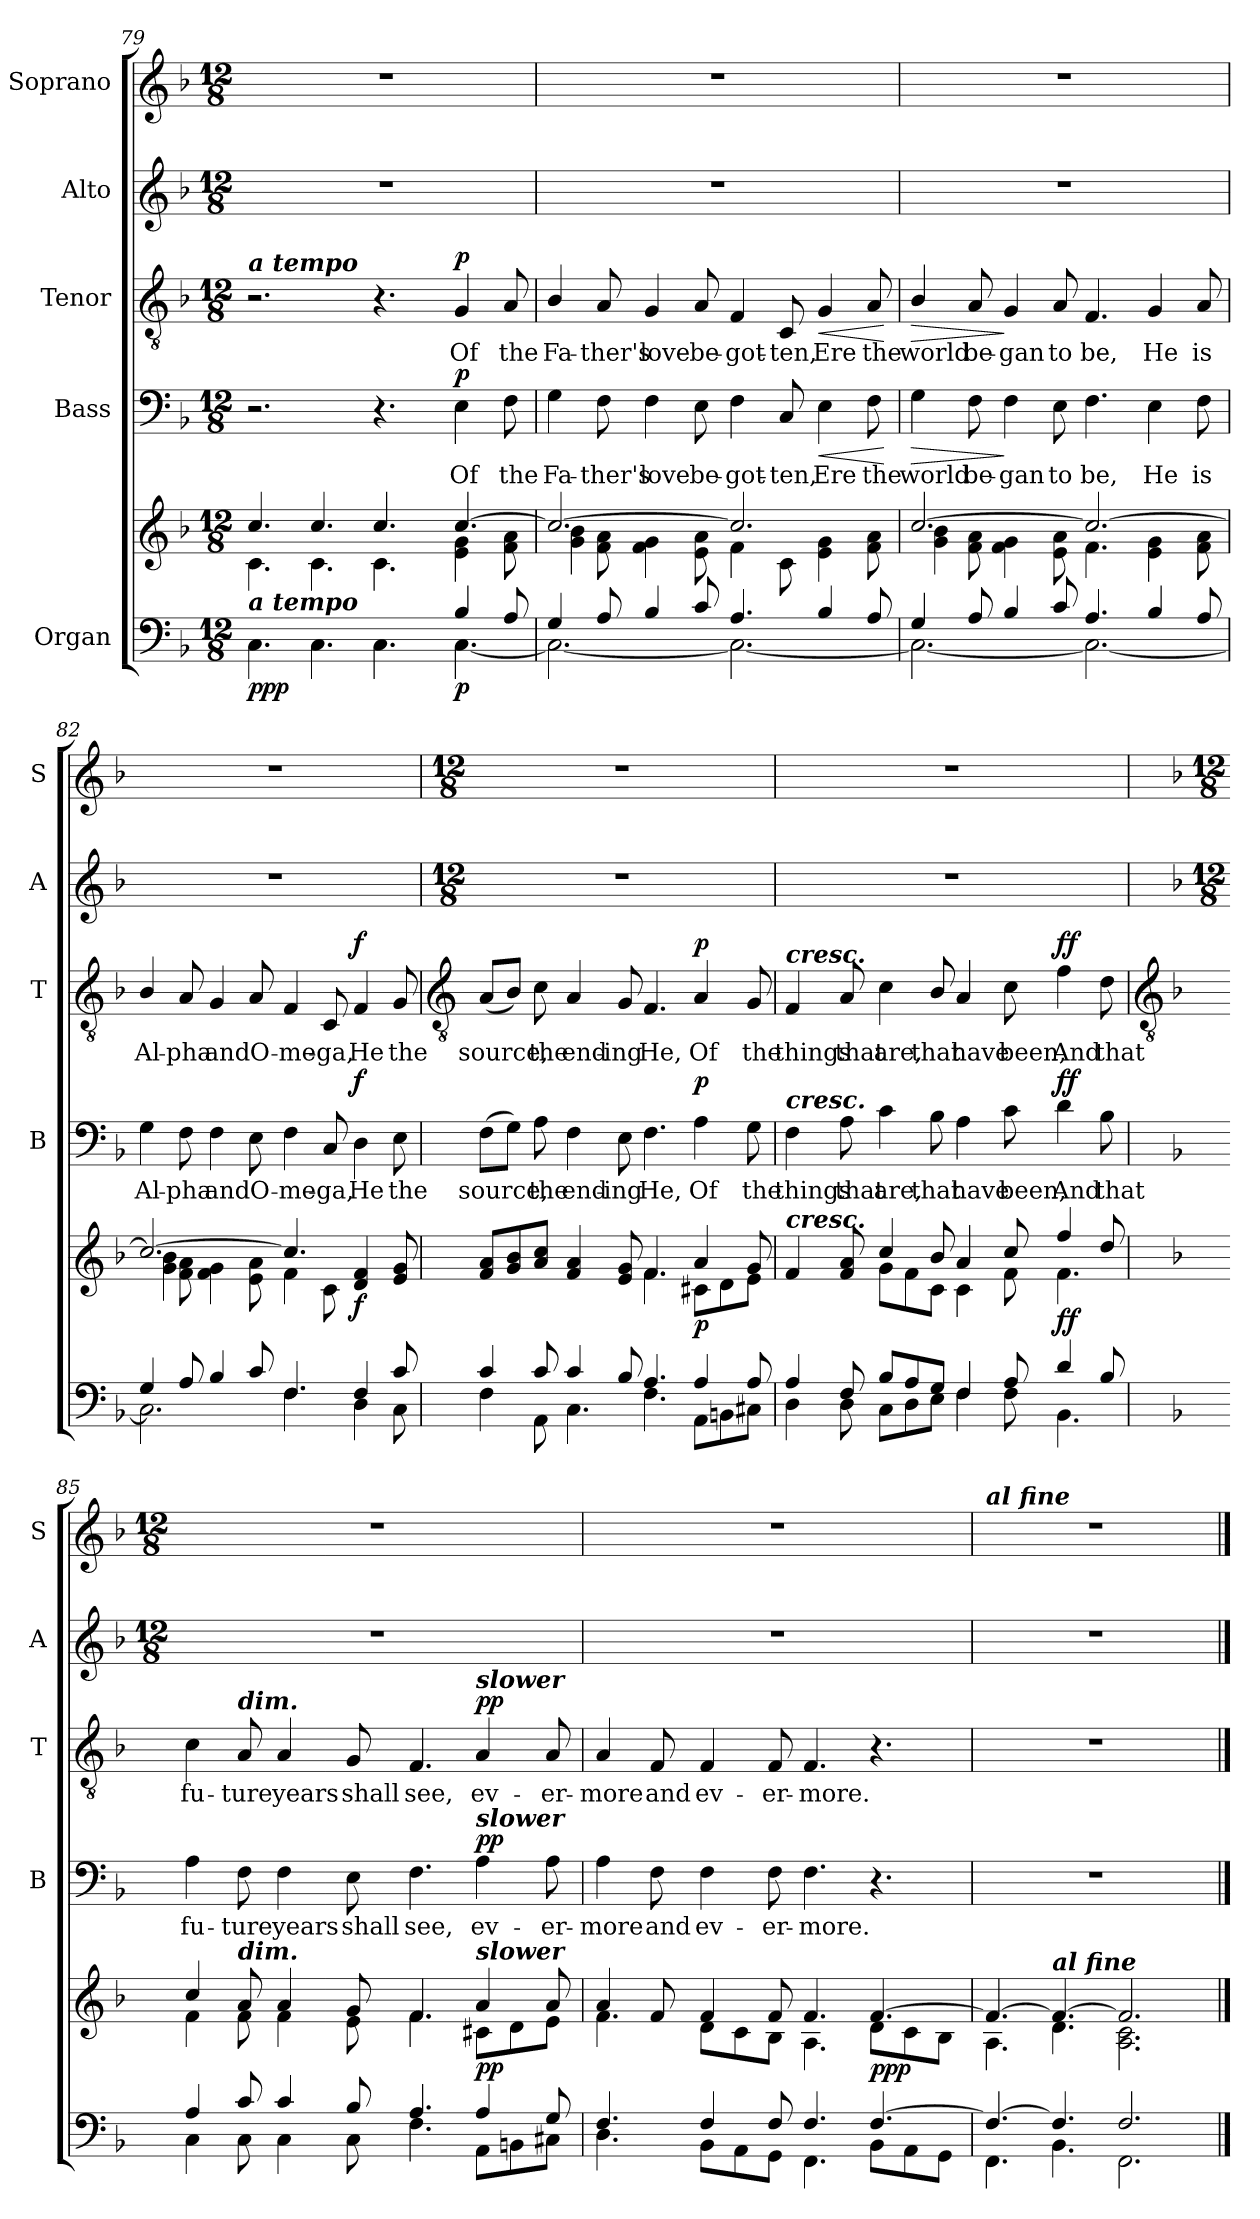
**kern	**kern	**dynam	**kern	**text	**dynam	**kern	**text	**dynam	**kern	**kern
*part5	*part5	*part5	*part4	*part4	*part4	*part3	*part3	*part3	*part2	*part1
*staff6	*staff5	*staff5/6	*staff4	*staff4	*staff4	*staff3	*staff3	*staff3	*staff2	*staff1
*I"Organ	*	*	*I"Bass	*	*	*I"Tenor	*	*	*I"Alto	*I"Soprano
*	*	*	*I'B	*	*	*I'T	*	*	*I'A	*I'S
!!LO:LB:g=z
*clefF4	*clefG2	*	*clefF4	*	*	*clefGv2	*	*	*clefG2	*clefG2
*k[b-]	*k[b-]	*	*k[b-]	*	*	*k[b-]	*	*	*k[b-]	*k[b-]
*F:	*F:	*	*F:	*	*	*F:	*	*	*F:	*F:
*M12/8	*M12/8	*	*M12/8	*	*	*M12/8	*	*	*M12/8	*M12/8
=79	=79	=79	=79	=79	=79	=79	=79	=79	=79	=79
*^	*^	*	*	*	*	*	*	*	*	*
!	!	!	!	!	!	!	!	!LO:TX:a:Bi:t=a tempo	!	!	!	!
!LO:TX:a:Bi:t=a tempo	!	!	!	!	!	!	!	!	!	!	!	!
!	!	!	!	!LO:DY:b=2	!	!	!	!	!	!	!	!
!	!	!	!	!LO:DY:n=1:b	!	!	!	!	!	!	!	!
!	!	!	!	!LO:DY:n=2:b	!	!	!	!	!	!	!	!
1ryy	4.C\	4.cc/	4.c\	p p p	2.r	.	.	2.r	.	.	1.r	1.r
.	4.C\	4.cc/	4.c\	.	.	.	.	.	.	.	.	.
.	4.C\	4.cc/	4.c\	.	4.r	.	.	4.r	.	.	.	.
8ryy	.	.	.	.	.	.	.	.	.	.	.	.
!	!	!	!	!LO:DY:n=3:b=2	!	!LO:LY:b	!LO:DY:b	!	!LO:LY:b	!LO:DY:b	!	!
4B-/	[4.C\	[4.cc/	4e\ 4g\	p	4E	Of	p	4G	Of	p	.	.
!	!	!	!	!	!	!LO:LY:b	!	!	!LO:LY:b	!	!	!
8A/	.	.	8f\ 8a\	.	8F	the	.	8A	the	.	.	.
=80	=80	=80	=80	=80	=80	=80	=80	=80	=80	=80	=80	=80
!	!	!	!	!	!	!LO:LY:b	!	!	!LO:LY:b	!	!	!
4G/	2.C\_	2.cc/_	4g\ 4b-\	.	4G	Fa-	.	4B-/	Fa-	.	1.r	1.r
!	!	!	!	!	!	!LO:LY:b	!	!	!LO:LY:b	!	!	!
8A/	.	.	8f\ 8a\	.	8F	-ther's	.	8A	-ther's	.	.	.
!	!	!	!	!	!	!LO:LY:b	!	!	!LO:LY:b	!	!	!
4B-/	.	.	4f\ 4g\	.	4F	love	.	4G	love	.	.	.
!	!	!	!	!	!	!LO:LY:b	!	!	!LO:LY:b	!	!	!
8c/	.	.	8e\ 8a\	.	8E	be-	.	8A	be-	.	.	.
!	!	!	!	!	!	!LO:LY:b	!	!	!LO:LY:b	!	!	!
4.A/	2.C\_	2.cc/]	4f\	.	4F	-got-	.	4F	-got-	.	.	.
!	!	!	!	!	!	!LO:LY:b	!	!	!LO:LY:b	!	!	!
.	.	.	8c\	.	8C	-ten,	.	8C	-ten,	.	.	.
!	!	!	!	!	!	!LO:LY:b	!LO:HP:b	!	!LO:LY:b	!LO:HP:b	!	!
4B-/	.	.	4e\ 4g\	.	4E	Ere	<	4G	Ere	<	.	.
!	!	!	!	!	!	!LO:LY:b	!	!	!LO:LY:b	!	!	!
8A/	.	.	8f\ 8a\	.	8F	the	.	8A	the	.	.	.
*v	*v	*	*	*	*	*	*	*	*	*	*	*
*	*v	*v	*	*	*	*	*	*	*	*	*
.	.	.	.	.	[	.	.	[	.	.
=81	=81	=81	=81	=81	=81	=81	=81	=81	=81	=81
*^	*^	*	*	*	*	*	*	*	*	*
!	!	!	!	!	!	!LO:LY:b	!LO:HP:b	!	!LO:LY:b	!LO:HP:b	!	!
4G/	2.C\_	[2.cc/	4g\ 4b-\	.	4G	world	>	4B-/	world	>	1.r	1.r
!	!	!	!	!	!	!LO:LY:b	!	!	!LO:LY:b	!	!	!
8A/	.	.	8f\ 8a\	.	8F	be-	.	8A	be-	.	.	.
!	!	!	!	!	!	!LO:LY:b	!	!	!LO:LY:b	!	!	!
4B-/	.	.	4f\ 4g\	.	4F	-gan	]	4G	-gan	]	.	.
!	!	!	!	!	!	!LO:LY:b	!	!	!LO:LY:b	!	!	!
8c/	.	.	8e\ 8a\	.	8E	to	.	8A	to	.	.	.
!	!	!	!	!	!	!LO:LY:b	!	!	!LO:LY:b	!	!	!
4.A/	2.C\_	2.cc/_	4.f\	.	4.F	be,	.	4.F	be,	.	.	.
!	!	!	!	!	!	!LO:LY:b	!	!	!LO:LY:b	!	!	!
4B-/	.	.	4e\ 4g\	.	4E	He	.	4G	He	.	.	.
!	!	!	!	!	!	!LO:LY:b	!	!	!LO:LY:b	!	!	!
8A/	.	.	8f\ 8a\	.	8F	is	.	8A	is	.	.	.
=82	=82	=82	=82	=82	=82	=82	=82	=82	=82	=82	=82	=82
!	!	!	!	!	!	!LO:LY:b	!	!	!LO:LY:b	!	!	!
4G/	2.C\]	2.cc/_	4g\ 4b-\	.	4G	Al-	.	4B-/	Al-	.	1.r	1.r
!	!	!	!	!	!	!LO:LY:b	!	!	!LO:LY:b	!	!	!
8A/	.	.	8f\ 8a\	.	8F	-pha	.	8A	-pha	.	.	.
!	!	!	!	!	!	!LO:LY:b	!	!	!LO:LY:b	!	!	!
4B-/	.	.	4f\ 4g\	.	4F	and	.	4G	and	.	.	.
!	!	!	!	!	!	!LO:LY:b	!	!	!LO:LY:b	!	!	!
8c/	.	.	8e\ 8a\	.	8E	O-	.	8A	O-	.	.	.
!	!	!	!	!	!	!LO:LY:b	!	!	!LO:LY:b	!	!	!
4.F/	4.F\	4.cc/]	4f\	.	4F	-me-	.	4F	-me-	.	.	.
!	!	!	!	!	!	!LO:LY:b	!	!	!LO:LY:b	!	!	!
.	.	.	8c\	.	8C	-ga,	.	8C	-ga,	.	.	.
!	!	!	!	!LO:DY:b	!	!LO:LY:b	!LO:DY:b	!	!LO:LY:b	!LO:DY:b	!	!
4F/	4D\	4d/ 4f/	4.ryy	f	4D	He	f	4F	He	f	.	.
!	!	!	!	!	!	!LO:LY:b	!	!	!LO:LY:b	!	!	!
8c/	8C\	8e/ 8g/	.	.	8E	the	.	8G	the	.	.	.
!!LO:LB:g=z
=83	=83	=83	=83	=83	=83	=83	=83	=83	=83	=83	=83	=83
*	*	*	*	*	*	*	*	*clefGv2	*	*	*	*
*	*	*	*	*	*	*	*	*	*	*	*M12/8	*M12/8
!	!	!	!	!	!	!LO:LY:b	!	!	!LO:LY:b	!	!	!
4c/	4F\	8f/ 8a/L	2ryy	.	(>8FL	source,	.	(<8AL	source,	.	1.r	1.r
.	.	8g/ 8b-/	.	.	8GJ)	.	.	8B-J)	.	.	.	.
!	!	!	!	!	!	!LO:LY:b	!	!	!LO:LY:b	!	!	!
8c/	8AA\	8a/ 8cc/J	.	.	8A	the	.	8c	the	.	.	.
!	!	!	!	!	!	!LO:LY:b	!	!	!LO:LY:b	!	!	!
4c/	4.C\	4f/ 4a/	.	.	4F	end-	.	4A	end-	.	.	.
.	.	.	8ryy	.	.	.	.	.	.	.	.	.
!	!	!	!	!	!	!LO:LY:b	!	!	!LO:LY:b	!	!	!
8B-/	.	8e/ 8g/	8ryy	.	8E	-ing	.	8G	-ing	.	.	.
!	!	!	!	!	!	!LO:LY:b	!	!	!LO:LY:b	!	!	!
4.A/	4.F\	4.f/	4.f\	.	4.F	He,	.	4.F	He,	.	.	.
!	!	!	!	!LO:DY:b	!	!LO:LY:b	!LO:DY:b	!	!LO:LY:b	!LO:DY:b	!	!
4A/	8AA\L	4a/	8c#X\L	p	4A	Of	p	4A	Of	p	.	.
.	8BBn\	.	8d\	.	.	.	.	.	.	.	.	.
!	!	!	!	!	!	!LO:LY:b	!	!	!LO:LY:b	!	!	!
8A/	8C#X\J	8g/	8e\J	.	8G	the	.	8G	the	.	.	.
=84	=84	=84	=84	=84	=84	=84	=84	=84	=84	=84	=84	=84
!	!	!	!	!	!	!	!	!LO:TX:a:Bi:t=cresc.	!	!	!	!
!	!	!	!	!	!LO:TX:a:Bi:t=cresc.	!	!	!	!	!	!	!
!	!	!LO:TX:a:Bi:t=cresc.	!	!	!	!	!	!	!	!	!	!
!	!	!	!	!	!	!LO:LY:b	!	!	!LO:LY:b	!	!	!
4A/	4D\	4f/	4.ryy	.	4F	things	.	4F	things	.	1.r	1.r
!	!	!	!	!	!	!LO:LY:b	!	!	!LO:LY:b	!	!	!
8F/	8D\	8f/ 8a/	.	.	8A	that	.	8A	that	.	.	.
!	!	!	!	!	!	!LO:LY:b	!	!	!LO:LY:b	!	!	!
8B-/L	8C\L	4cc/	8g\L	.	4c	are,	.	4c	are,	.	.	.
8A/	8D\	.	8f\	.	.	.	.	.	.	.	.	.
!	!	!	!	!	!	!LO:LY:b	!	!	!LO:LY:b	!	!	!
8G/J	8E\J	8b-/	8c\J	.	8B-\	that	.	8B-/	that	.	.	.
!	!	!	!	!	!	!LO:LY:b	!	!	!LO:LY:b	!	!	!
4F/	4F\	4a/	4c\	.	4A	have	.	4A	have	.	.	.
!	!	!	!	!	!	!LO:LY:b	!	!	!LO:LY:b	!	!	!
8A/	8F\	8cc/	8f\	.	8c	been,	.	8c	been,	.	.	.
!	!	!	!	!LO:DY:b	!	!LO:LY:b	!LO:DY:b	!	!LO:LY:b	!LO:DY:b	!	!
4d/	4.BB-\	4ff/	4.f\	ff	4d	And	ff	4f	And	ff	.	.
!	!	!	!	!	!	!LO:LY:b	!	!	!LO:LY:b	!	!	!
8B-/	.	8dd/	.	.	8B-	that	.	8d	that	.	.	.
!!LO:LB:g=z
=85	=85	=85	=85	=85	=85	=85	=85	=85	=85	=85	=85	=85
*	*	*	*	*	*	*	*	*clefGv2	*	*	*	*
*	*	*	*	*	*	*	*	*	*	*	*k[b-]	*k[b-]
*	*	*	*	*	*	*	*	*	*	*	*F:	*F:
*	*	*	*	*	*	*	*	*	*	*	*M12/8	*M12/8
!	!	!	!	!	!	!LO:LY:b	!	!	!LO:LY:b	!	!LO:N:vis=1	!LO:N:vis=1
4A/	4C\	4cc/	4f\	.	4A	fu-	.	4c	fu-	.	1.r	1.r
!	!	!	!	!	!	!	!	!LO:TX:a:Bi:t=dim.	!	!	!	!
!	!	!LO:TX:a:Bi:t=dim.	!	!	!	!	!	!	!	!	!	!
!	!	!	!	!	!	!LO:LY:b	!	!	!LO:LY:b	!	!	!
8c/	8C\	8a/	8f\	.	8F	-ture	.	8A	-ture	.	.	.
!	!	!	!	!	!	!LO:LY:b	!	!	!LO:LY:b	!	!	!
4c/	4C\	4a/	4f\	.	4F	years	.	4A	years	.	.	.
!	!	!	!	!	!	!LO:LY:b	!	!	!LO:LY:b	!	!	!
8B-/	8C\	8g/	8e\	.	8E	shall	.	8G	shall	.	.	.
!	!	!	!	!	!	!LO:LY:b	!	!	!LO:LY:b	!	!	!
4.A/	4.F\	4.f/	4.f\	.	4.F	see,	.	4.F	see,	.	.	.
!	!	!	!	!	!	!	!	!LO:TX:a:Bi:t=slower	!	!	!	!
!	!	!	!	!	!LO:TX:a:Bi:t=slower	!	!	!	!	!	!	!
!	!	!LO:TX:a:Bi:t=slower	!	!	!	!	!	!	!	!	!	!
!	!	!	!	!LO:DY:b	!	!LO:LY:b	!LO:DY:b	!	!LO:LY:b	!LO:DY:b	!	!
4A/	8AA\L	4a/	8c#X\L	pp	4A	ev-	pp	4A	ev-	pp	.	.
.	8BBn\	.	8d\	.	.	.	.	.	.	.	.	.
!	!	!	!	!	!	!LO:LY:b	!	!	!LO:LY:b	!	!	!
8G/	8C#X\J	8a/	8e\J	.	8A	-er-	.	8A	-er-	.	.	.
=86	=86	=86	=86	=86	=86	=86	=86	=86	=86	=86	=86	=86
!	!	!	!	!	!	!LO:LY:b	!	!	!LO:LY:b	!	!LO:N:vis=1	!LO:N:vis=1
4.F/	4.D\	4a/	4.f\	.	4A	-more	.	4A	-more	.	1.r	1.r
!	!	!	!	!	!	!LO:LY:b	!	!	!LO:LY:b	!	!	!
.	.	8f/	.	.	8F	and	.	8F	and	.	.	.
!	!	!	!	!	!	!LO:LY:b	!	!	!LO:LY:b	!	!	!
4F/	8BB-\L	4f/	8d\L	.	4F	ev-	.	4F	ev-	.	.	.
.	8AA\	.	8c\	.	.	.	.	.	.	.	.	.
!	!	!	!	!	!	!LO:LY:b	!	!	!LO:LY:b	!	!	!
8F/	8GG\J	8f/	8B-\J	.	8F	-er-	.	8F	-er-	.	.	.
!	!	!	!	!	!	!LO:LY:b	!	!	!LO:LY:b	!	!	!
4.F/	4.FF\	4.f/	4.A\	.	4.F	-more.	.	4.F	-more.	.	.	.
!	!	!	!	!LO:DY:b	!	!	!	!	!	!	!	!
[4.F/	8BB-\L	[4.f/	8d\L	ppp	4.r	.	.	4.r	.	.	.	.
.	8AA\	.	8c\	.	.	.	.	.	.	.	.	.
.	8GG\J	.	8B-\J	.	.	.	.	.	.	.	.	.
=87	=87	=87	=87	=87	=87	=87	=87	=87	=87	=87	=87	=87
!	!	!	!	!	!	!	!	!	!	!	!	!LO:TX:a:Bi:t=al fine
!	!	!	!	!	!LO:N:vis=1	!	!	!LO:N:vis=1	!	!	!LO:N:vis=1	!LO:N:vis=1
4.F/_	4.FF\	4.f/_	4.A\	.	1.r	.	.	1.r	.	.	1.r	1.r
!	!	!LO:TX:a:Bi:t=al fine	!	!	!	!	!	!	!	!	!	!
4.F/]	4.BB-\	4.f/_	4.d\	.	.	.	.	.	.	.	.	.
2.F/	2.FF\	2.f/]	2.A\ 2.c\	.	.	.	.	.	.	.	.	.
*v	*v	*	*	*	*	*	*	*	*	*	*	*
*	*v	*v	*	*	*	*	*	*	*	*	*
==	==	==	==	==	==	==	==	==	==	==
*-	*-	*-	*-	*-	*-	*-	*-	*-	*-	*-
